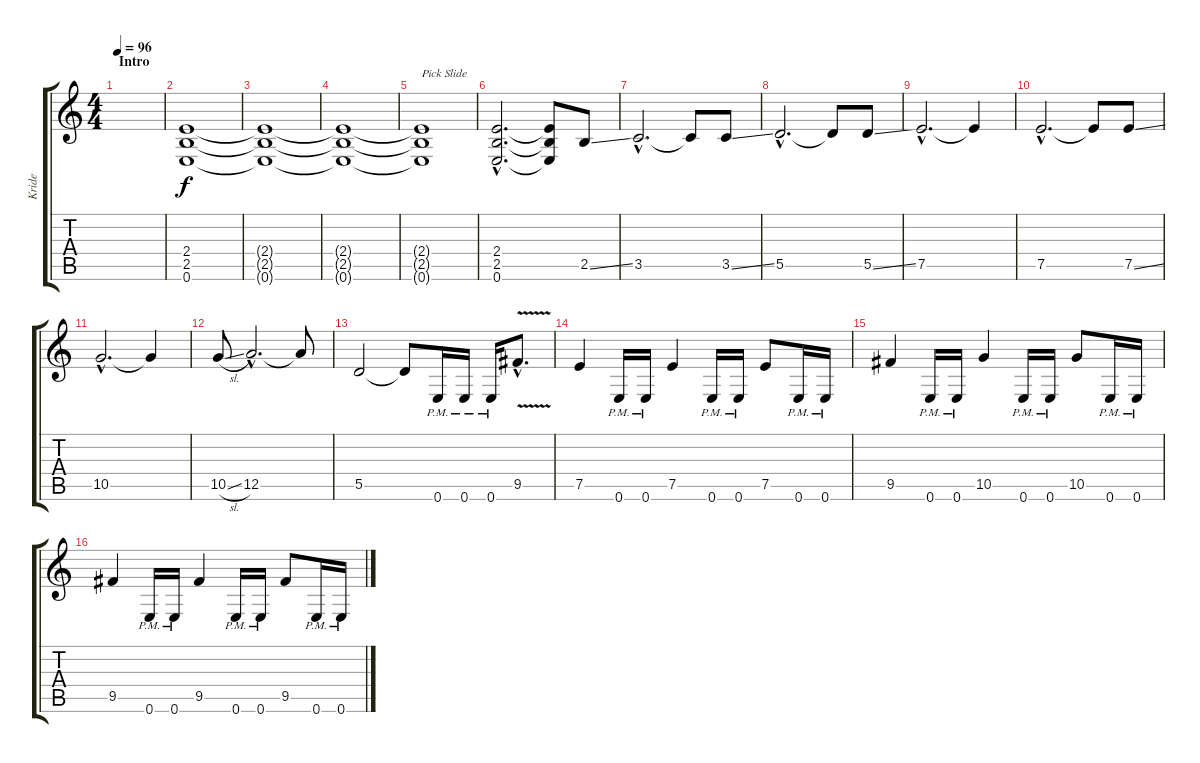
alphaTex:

\track ("Kride" "Kride") {instrument distortionguitar}
\staff {score tabs}
\tuning (E4 B3 G3 D3 A2 E2) {hide}
\ts (4 4)
\section ("" "Intro")
\tempo 96
\clef g2
\ks c
|
(2.4 2.5 0.6).1 |
(2.4{t} 2.5{t} 0.6{t}).1 |
(2.4{t} 2.5{t} 0.6{t}).1 |
(2.4{t} 2.5{t} 0.6{t}).1{txt "Pick Slide"} |
(2.4{hac} 2.5{hac} 0.6).2{d} (2.4{t} 2.5{t} 0.6{t}).8 2.5{ss}.8 |
3.5{hac}.2{d} 3.5{t}.8 3.5{ss}.8 |
5.5{hac}.2{d} 5.5{t}.8 5.5{ss}.8 |
7.5{hac}.2{d} 7.5{t}.4 |
7.5{hac}.2{d} 7.5{t}.8 7.5{ss}.8 |
10.5{hac}.2{d} 10.5{t}.4 |
10.5{sl}.8 12.5{hac}.2{d} 12.5{t}.8 |
5.5.2 5.5{t}.8 0.6{pm}.16 0.6{pm}.16 0.6{pm}.16 9.5{v hac}.8{d} |
7.5.4 0.6{pm}.16 0.6{pm}.16 7.5.4 0.6{pm}.16 0.6{pm}.16 7.5.8 0.6{pm}.16 0.6{pm}.16 |
9.5.4 0.6{pm}.16 0.6{pm}.16 10.5.4 0.6{pm}.16 0.6{pm}.16 10.5.8 0.6{pm}.16 0.6{pm}.16 |
9.5.4 0.6{pm}.16 0.6{pm}.16 9.5.4 0.6{pm}.16 0.6{pm}.16 9.5.8 0.6{pm}.16 0.6{pm}.16
